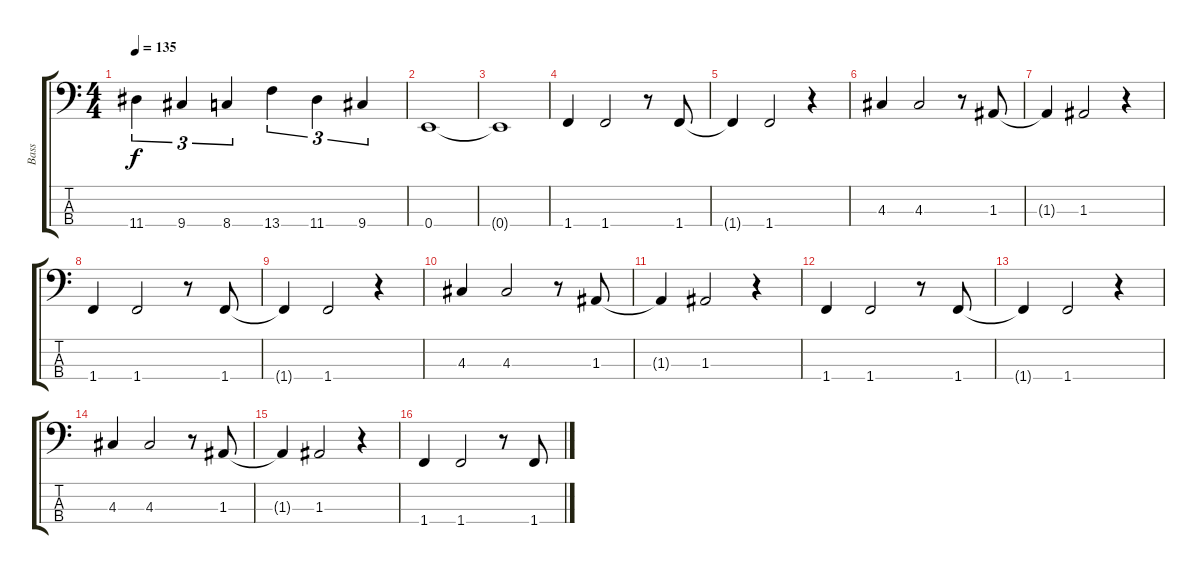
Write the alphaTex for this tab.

\track ("Bass" "Bass") {instrument electricbasspick}
\staff {score tabs}
\tuning (G2 D2 A1 E1) {hide}
\ts (4 4)
\tempo 135
\clef f4
\ks c
11.4.4{tu (3 2) dy f} 9.4.4{tu (3 2)} 8.4.4{tu (3 2)} 13.4.4{tu (3 2)} 11.4.4{tu (3 2)} 9.4.4{tu (3 2)} |
0.4.1 |
0.4{t}.1 |
1.4.4 1.4.2 r.8 1.4.8 |
1.4{t}.4 1.4.2 r.4 |
4.3.4 4.3.2 r.8 1.3.8 |
1.3{t}.4 1.3.2 r.4 |
1.4.4 1.4.2 r.8 1.4.8 |
1.4{t}.4 1.4.2 r.4 |
4.3.4 4.3.2 r.8 1.3.8 |
1.3{t}.4 1.3.2 r.4 |
1.4.4 1.4.2 r.8 1.4.8 |
1.4{t}.4 1.4.2 r.4 |
4.3.4 4.3.2 r.8 1.3.8 |
1.3{t}.4 1.3.2 r.4 |
1.4.4 1.4.2 r.8 1.4.8
